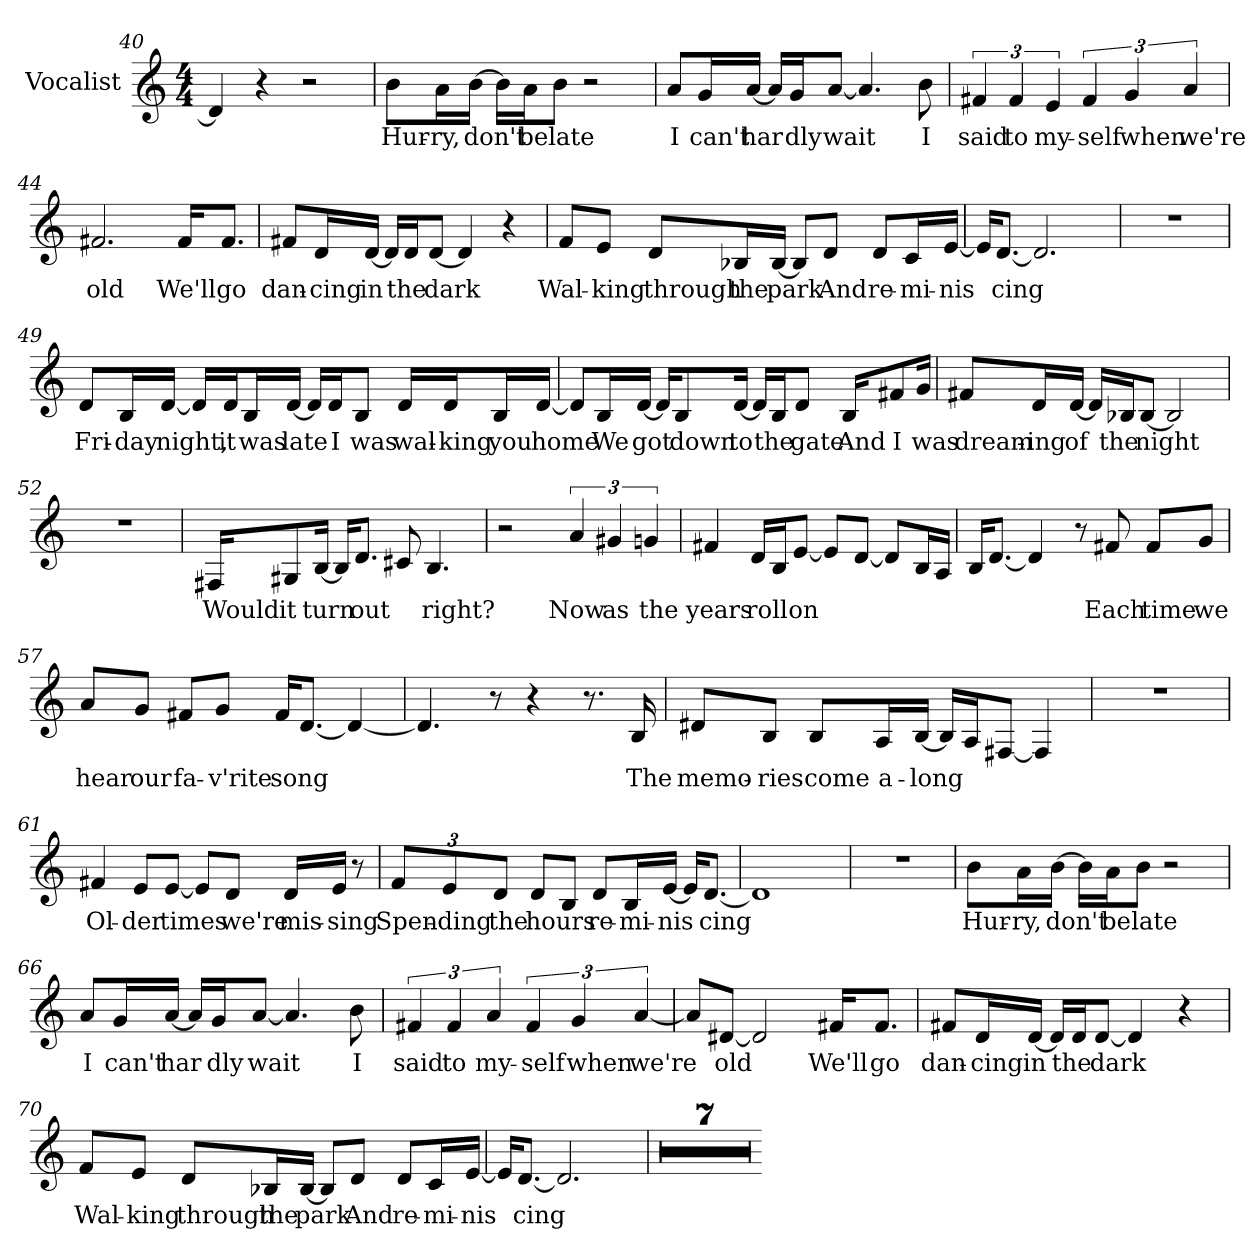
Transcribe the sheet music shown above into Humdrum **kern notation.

**kern	**text
*part1	*part1
*staff1	*staff1
*I"Vocalist	*
*clefG2	*
*M4/4	*
=40	=40
4d]	_
4r	.
2r	.
=41	=41
8b\L	Hur-
16a\L	-ry,
[16b\JJ	don't
16b\LL]	_
16a\J	be
8b\J	late
2r	.
=42	=42
8a/L	I
16g/L	can't
[16a/JJ	har-
16a/LL]	_
16g/J	-dly
[8a/J	wait
4.a]	_
8b	I
=43	=43
6f#X	said
6f#	to
6e	my-
6f#	-self
6g	when
6a	we're
=44	=44
2.f#X	old
16f#/KL	We'll
8.f#/J	go
=45	=45
8f#X/L	dan-
16d/L	-cing
[16d/JJ	in
16d/LL]	_
16d/J	the
[8d/J	dark
4d]	_
4r	.
=46	=46
8f/L	Wal-
8e/J	-king
8d/L	through
16B-X/L	the
[16B-/JJ	park
8B-/L]	_
8d/J	And
8d/L	re-
16c/L	-mi-
[16e/JJ	-nis-
=47	=47
16e/KL]	_
[8.d/J	-cing
2.d]	_
=48	=48
1r	.
=49	=49
8d/L	Fri-
16B/L	-day
[16d/JJ	night,
16d/LL]	_
16d/J	it
16B/L	was
[16d/JJ	late
16d/LL]	_
16d/J	I
8B/J	was
16d/LL	wal-
16d/J	-king
16B/L	you
[16d/JJ	home
=50	=50
8d/L]	_
16B/L	We
[16d/JJ	got
16d/KL]	_
8B/	down
[16d/Jk	to
16d/LL]	_
16B/J	the
8d/J	gate
16B/KL	And
8f#X/	I
16g/Jk	was
=51	=51
8f#X/L	dream-
16d/L	-ing
[16d/JJ	of
16d/LL]	_
16B-X/J	the
[8B-/J	night
2B-]	_
=52	=52
1r	.
=53	=53
16F#X/KL	Would
8G#X/	it
[16B/Jk	turn
16B/KL]	_
8.d/J	out
8c#X	_
4.B	right?
=54	=54
2r	.
6a	Now
6g#X	as
6gn	the
=55	=55
4f#X	years
16d/LL	roll
16B/J	_
[8e/J	on
8e/L]	_
[8d/J	_
8d/L]	_
16B/L	_
16A/JJ	_
=56	=56
16B/KL	_
[8.d/J	_
4d]	_
8r	.
8f#X	Each
8f#/L	time
8g/J	we
=57	=57
8a/L	hear
8g/J	our
8f#X/L	fa-
8g/J	-v'rite
16f#/KL	song
[8.d/J	_
4d_	_
=58	=58
4.d]	_
8r	.
4r	.
8.r	.
16B	The
=59	=59
8d#X/L	memo-
8B/J	-ries
8B/L	come
16A/L	a-
[16B/JJ	-long
16B/LL]	_
16A/J	_
[8F#X/J	_
4F#]	_
=60	=60
1r	.
=61	=61
4f#X	Ol-
8e/L	-der
[8e/J	times
8e/L]	_
8d/J	we're
16d/LL	mis-
16e/JJ	-sing
8r	.
=62	=62
12f/L	Spen-
12e/	-ding
12d/J	the
8d/L	hours
8B/J	_
8d/L	re-
16B/L	-mi-
[16e/JJ	-nis-
16e/KL]	_
[8.d/J	-cing
=63	=63
1d]	_
=64	=64
1r	.
=65	=65
8b\L	Hur-
16a\L	-ry,
[16b\JJ	don't
16b\LL]	_
16a\J	be
8b\J	late
2r	.
=66	=66
8a/L	I
16g/L	can't
[16a/JJ	har-
16a/LL]	_
16g/J	-dly
[8a/J	wait
4.a]	_
8b	I
=67	=67
6f#X	said
6f#	to
6a	my-
6f#	-self
6g	when
[6a	we're
=68	=68
8a/L]	_
[8d#X/J	old
2d#]	_
16f#X/KL	We'll
8.f#/J	go
=69	=69
8f#X/L	dan-
16d/L	-cing
[16d/JJ	in
16d/LL]	_
16d/J	the
[8d/J	dark
4d]	_
4r	.
=70	=70
8f/L	Wal-
8e/J	-king
8d/L	through
16B-X/L	the
[16B-/JJ	park
8B-/L]	_
8d/J	And
8d/L	re-
16c/L	-mi-
[16e/JJ	-nis-
=71	=71
16e/KL]	_
[8.d/J	-cing
2.d]	_
=72	=72
1r	.
=73	=73
1r	.
=74	=74
1r	.
=75	=75
1r	.
=76	=76
1r	.
=77	=77
1r	.
=78	=78
1r	.
=-	=-
*-	*-
